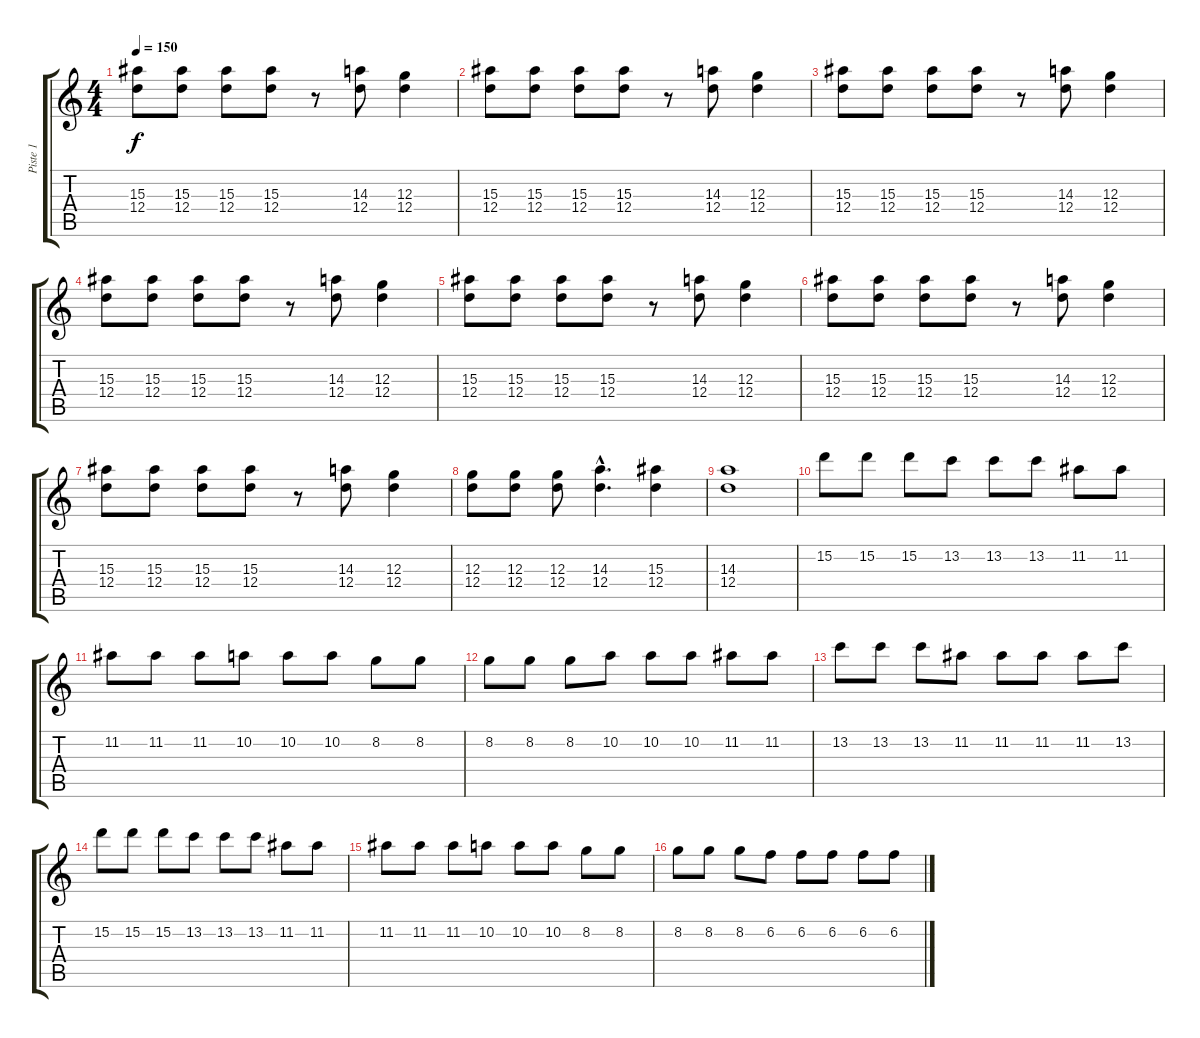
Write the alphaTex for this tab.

\track ("Piste 1" "Piste 1") {instrument overdrivenguitar}
\staff {score tabs}
\tuning (E4 B3 G3 D3 A2 E2) {hide}
\ts (4 4)
\tempo 150
\clef g2
\ks c
(15.3 12.4).8{dy f} (15.3 12.4).8 (15.3 12.4).8 (15.3 12.4).8 r.8 (14.3 12.4).8 (12.3 12.4).4 |
(15.3 12.4).8 (15.3 12.4).8 (15.3 12.4).8 (15.3 12.4).8 r.8 (14.3 12.4).8 (12.3 12.4).4 |
(15.3 12.4).8 (15.3 12.4).8 (15.3 12.4).8 (15.3 12.4).8 r.8 (14.3 12.4).8 (12.3 12.4).4 |
(15.3 12.4).8 (15.3 12.4).8 (15.3 12.4).8 (15.3 12.4).8 r.8 (14.3 12.4).8 (12.3 12.4).4 |
(15.3 12.4).8 (15.3 12.4).8 (15.3 12.4).8 (15.3 12.4).8 r.8 (14.3 12.4).8 (12.3 12.4).4 |
(15.3 12.4).8 (15.3 12.4).8 (15.3 12.4).8 (15.3 12.4).8 r.8 (14.3 12.4).8 (12.3 12.4).4 |
(15.3 12.4).8 (15.3 12.4).8 (15.3 12.4).8 (15.3 12.4).8 r.8 (14.3 12.4).8 (12.3 12.4).4 |
(12.3 12.4).8 (12.3 12.4).8 (12.3 12.4).8 (14.3{hac} 12.4{hac}).4{d} (15.3 12.4).4 |
(14.3 12.4).1 |
15.2.8 15.2.8 15.2.8 13.2.8 13.2.8 13.2.8 11.2.8 11.2.8 |
11.2.8 11.2.8 11.2.8 10.2.8 10.2.8 10.2.8 8.2.8 8.2.8 |
8.2.8 8.2.8 8.2.8 10.2.8 10.2.8 10.2.8 11.2.8 11.2.8 |
13.2.8 13.2.8 13.2.8 11.2.8 11.2.8 11.2.8 11.2.8 13.2.8 |
15.2.8 15.2.8 15.2.8 13.2.8 13.2.8 13.2.8 11.2.8 11.2.8 |
11.2.8 11.2.8 11.2.8 10.2.8 10.2.8 10.2.8 8.2.8 8.2.8 |
8.2.8 8.2.8 8.2.8 6.2.8 6.2.8 6.2.8 6.2.8 6.2.8
